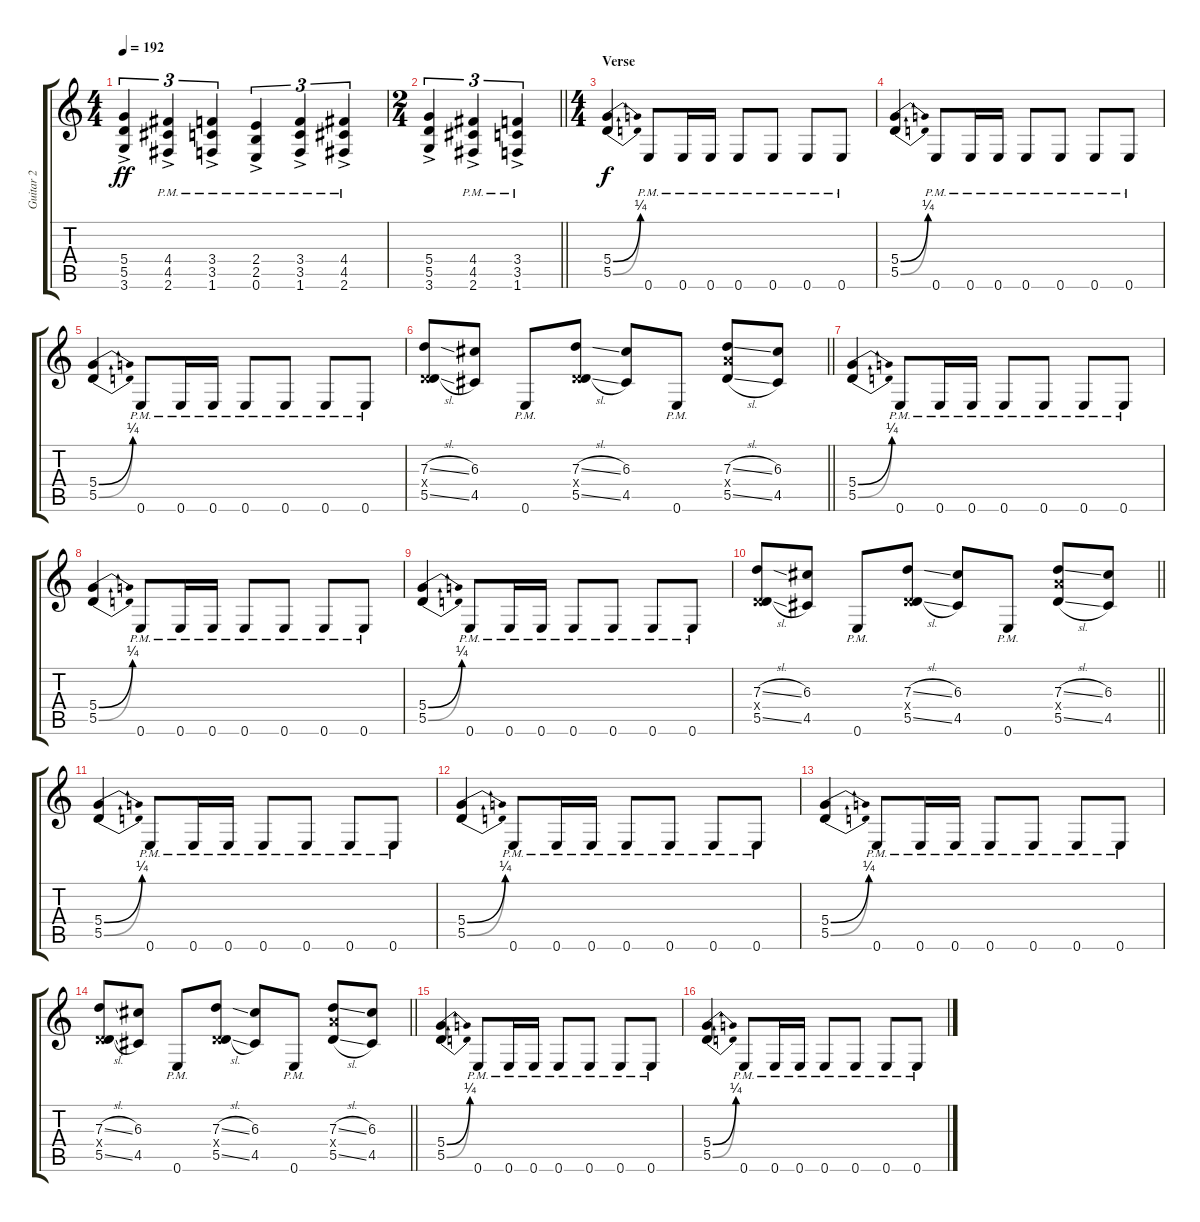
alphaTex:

\track ("Guitar 2" "Guitar 2") {instrument distortionguitar}
\staff {score tabs}
\tuning (E4 B3 G3 D3 A2 E2) {hide}
\ts (4 4)
\tempo 192
\clef g2
\ks c
(5.4{ac} 5.5{ac} 3.6{ac}).4{tu (3 2) dy ff} (4.4{ac pm} 4.5{ac pm} 2.6{ac pm}).4{tu (3 2)} (3.4{ac pm} 3.5{ac pm} 1.6{ac pm}).4{tu (3 2)} (2.4{ac pm} 2.5{ac pm} 0.6{ac pm}).4{tu (3 2)} (3.4{ac pm} 3.5{ac pm} 1.6{ac pm}).4{tu (3 2)} (4.4{ac pm} 4.5{ac pm} 2.6{ac pm}).4{tu (3 2)} |
\ts (2 4)
\barLineRight lightlight
(5.4{ac} 5.5{ac} 3.6{ac}).4{tu (3 2)} (4.4{ac pm} 4.5{ac pm} 2.6{ac pm}).4{tu (3 2)} (3.4{ac pm} 3.5{ac pm} 1.6{ac pm}).4{tu (3 2)} |
\ts (4 4)
\section ("" "Verse")
(5.4{be (bend 0 0 60 1)} 5.5{be (bend 0 0 60 1)}).4{dy f} 0.6{pm}.8 0.6{pm}.16 0.6{pm}.16 0.6{pm}.8 0.6{pm}.8 0.6{pm}.8 0.6{pm}.8 |
(5.4{be (bend 0 0 60 1)} 5.5{be (bend 0 0 60 1)}).4 0.6{pm}.8 0.6{pm}.16 0.6{pm}.16 0.6{pm}.8 0.6{pm}.8 0.6{pm}.8 0.6{pm}.8 |
(5.4{be (bend 0 0 60 1)} 5.5{be (bend 0 0 60 1)}).4 0.6{pm}.8 0.6{pm}.16 0.6{pm}.16 0.6{pm}.8 0.6{pm}.8 0.6{pm}.8 0.6{pm}.8 |
\barLineRight lightlight
(7.3{sl} 0.4{x} 5.5{sl}).8 (6.3 4.5).8 0.6{pm}.8 (7.3{sl} 0.4{x} 5.5{sl}).8 (6.3 4.5).8 0.6{pm}.8 (7.3{sl} 7.4{x} 5.5{sl}).8 (6.3 4.5).8 |
(5.4{be (bend 0 0 60 1)} 5.5{be (bend 0 0 60 1)}).4 0.6{pm}.8 0.6{pm}.16 0.6{pm}.16 0.6{pm}.8 0.6{pm}.8 0.6{pm}.8 0.6{pm}.8 |
(5.4{be (bend 0 0 60 1)} 5.5{be (bend 0 0 60 1)}).4 0.6{pm}.8 0.6{pm}.16 0.6{pm}.16 0.6{pm}.8 0.6{pm}.8 0.6{pm}.8 0.6{pm}.8 |
(5.4{be (bend 0 0 60 1)} 5.5{be (bend 0 0 60 1)}).4 0.6{pm}.8 0.6{pm}.16 0.6{pm}.16 0.6{pm}.8 0.6{pm}.8 0.6{pm}.8 0.6{pm}.8 |
\barLineRight lightlight
(7.3{sl} 0.4{x} 5.5{sl}).8 (6.3 4.5).8 0.6{pm}.8 (7.3{sl} 0.4{x} 5.5{sl}).8 (6.3 4.5).8 0.6{pm}.8 (7.3{sl} 7.4{x} 5.5{sl}).8 (6.3 4.5).8 |
(5.4{be (bend 0 0 60 1)} 5.5{be (bend 0 0 60 1)}).4 0.6{pm}.8 0.6{pm}.16 0.6{pm}.16 0.6{pm}.8 0.6{pm}.8 0.6{pm}.8 0.6{pm}.8 |
(5.4{be (bend 0 0 60 1)} 5.5{be (bend 0 0 60 1)}).4 0.6{pm}.8 0.6{pm}.16 0.6{pm}.16 0.6{pm}.8 0.6{pm}.8 0.6{pm}.8 0.6{pm}.8 |
(5.4{be (bend 0 0 60 1)} 5.5{be (bend 0 0 60 1)}).4 0.6{pm}.8 0.6{pm}.16 0.6{pm}.16 0.6{pm}.8 0.6{pm}.8 0.6{pm}.8 0.6{pm}.8 |
\barLineRight lightlight
(7.3{sl} 0.4{x} 5.5{sl}).8 (6.3 4.5).8 0.6{pm}.8 (7.3{sl} 0.4{x} 5.5{sl}).8 (6.3 4.5).8 0.6{pm}.8 (7.3{sl} 7.4{x} 5.5{sl}).8 (6.3 4.5).8 |
(5.4{be (bend 0 0 60 1)} 5.5{be (bend 0 0 60 1)}).4 0.6{pm}.8 0.6{pm}.16 0.6{pm}.16 0.6{pm}.8 0.6{pm}.8 0.6{pm}.8 0.6{pm}.8 |
(5.4{be (bend 0 0 60 1)} 5.5{be (bend 0 0 60 1)}).4 0.6{pm}.8 0.6{pm}.16 0.6{pm}.16 0.6{pm}.8 0.6{pm}.8 0.6{pm}.8 0.6{pm}.8
